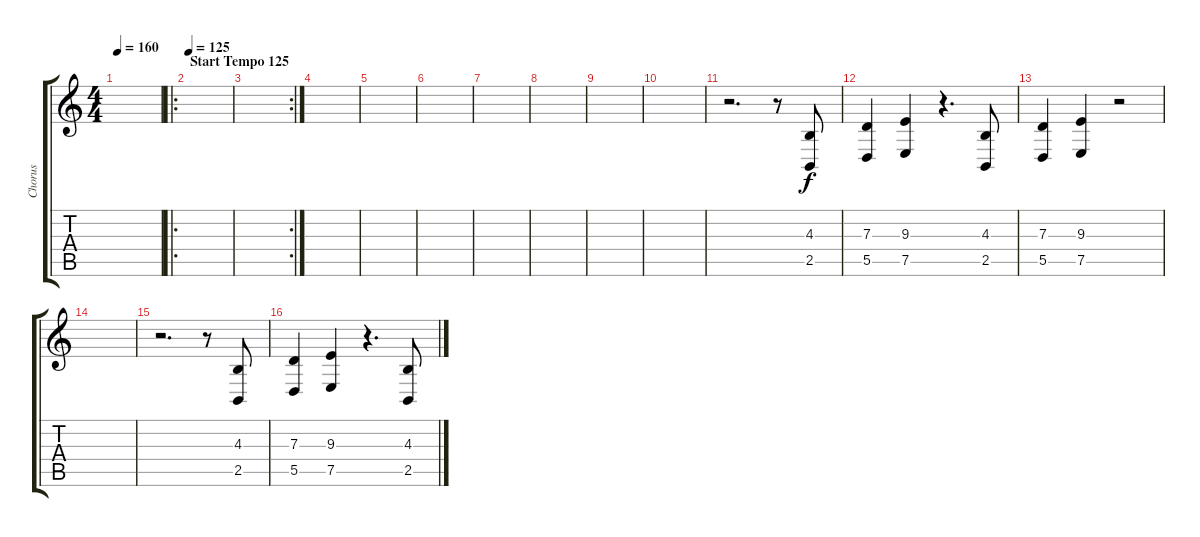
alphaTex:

\track ("Chorus" "Chorus") {instrument lead6voice}
\staff {score tabs}
\tuning (E4 B3 G3 D3 A2 E2) {hide}
\ts (4 4)
\tempo 160
\clef g2
\ks c
|
\ro
\section ("" "Start Tempo 125")
\tempo 125
|
\rc 2
|
|
|
|
|
|
|
|
r.2{d} r.8 (4.3 2.5).8 |
(7.3 5.5).4 (9.3 7.5).4 r.4{d} (4.3 2.5).8 |
(7.3 5.5).4 (9.3 7.5).4 r.2 |
|
r.2{d} r.8 (4.3 2.5).8 |
(7.3 5.5).4 (9.3 7.5).4 r.4{d} (4.3 2.5).8
